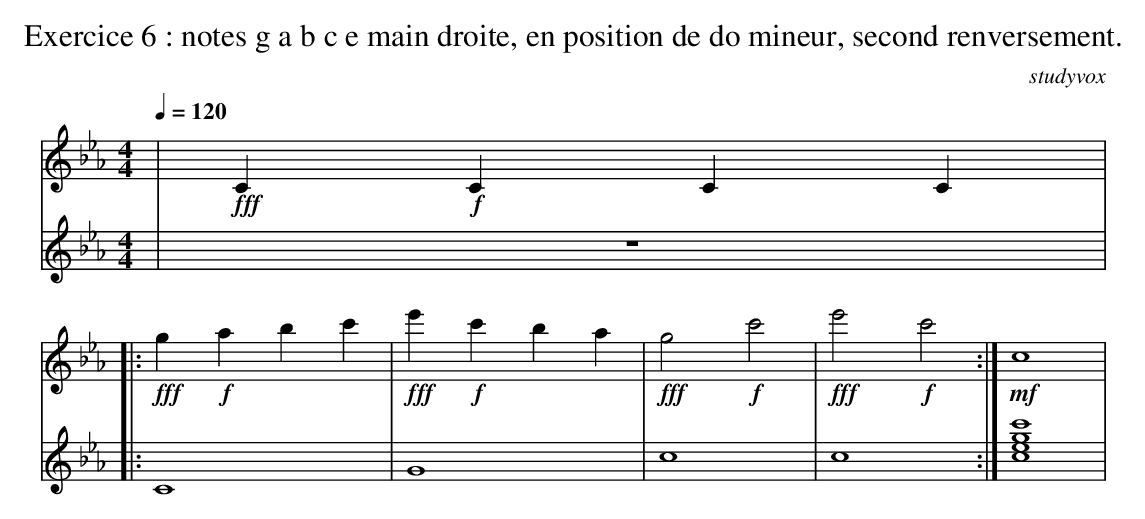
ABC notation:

X:1
O:studyvox
T:Exercice 6 : notes g a b c e main droite, en position de do mineur, second renversement.
M:4/4
L:1/4
Q:1/4=120
K:Eb
V:1
| !fff! C !f! C C C |
|: !fff! g!f! abc' | !fff! e'!f! c'ba | !fff! g2 !f! c'2 | !fff! e'2 !f! c'2 :| !mf! c4 |
V:2
| z4 |: C4 | G4 | c4 | c4 :| [c4e4g4c'4]|
